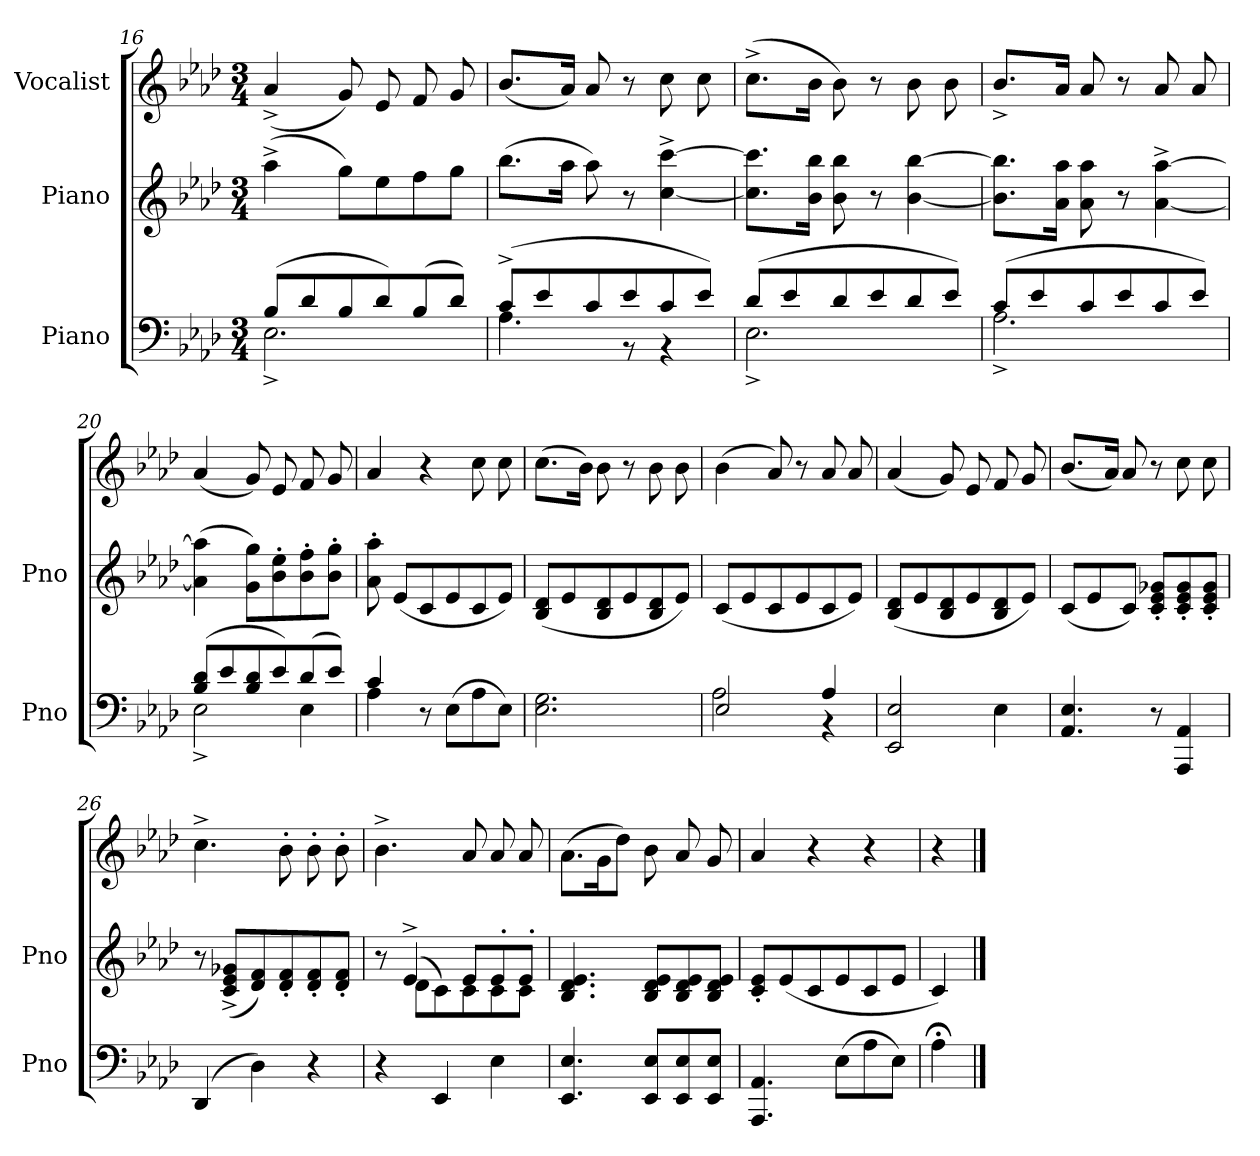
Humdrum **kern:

**kern	**kern	**kern
*part3	*part2	*part1
*staff3	*staff2	*staff1
*I"Piano	*I"Piano	*I"Vocalist
*I'Pno	*I'Pno	*
*clefF4	*clefG2	*clefG2
*k[b-e-a-d-]	*k[b-e-a-d-]	*k[b-e-a-d-]
*A-:	*A-:	*A-:
*M3/4	*M3/4	*M3/4
=16	=16	=16
*^	*	*
(8B-L	2.E-^	(4aa-^	(4a-^
8d-	.	.	.
8B-	.	8ggL)	8g)
8d-)	.	8ee-	8e-
(8B-	.	8ff	8f
8d-J)	.	8ggJ	8g
=17	=17	=17	=17
(8c^L	4.A-	(8.bb-L	(8.b-L
8e-	.	.	.
.	.	16aa-Jk	16a-Jk)
8c	.	8aa-)	8a-
8e-	8r	8r	8r
8c	4r	[4cc^ [4ccc^	8cc
8e-J)	.	.	8cc
=18	=18	=18	=18
(8d-L	2.E-^	8.cc] 8.ccc]L	(8.cc^L
8e-	.	.	.
.	.	16b- 16bb-Jk	16b-Jk
8d-	.	8b- 8bb-	8b-)
8e-	.	8r	8r
8d-	.	[4b- [4bb-	8b-
8e-J)	.	.	8b-
=19	=19	=19	=19
(8cL	2.A-^	8.b-] 8.bb-]L	8.b-^L
8e-	.	.	.
.	.	16a- 16aa-Jk	16a-Jk
8c	.	8a- 8aa-	8a-
8e-	.	8r	8r
8c	.	[4a-^ [4aa-^	8a-
8e-J)	.	.	8a-
=20	=20	=20	=20
(8B- 8d-L	2E-^	(4a-] 4aa-]	(4a-
8e-	.	.	.
8B- 8d-	.	8g 8ggL)	8g)
8e-)	.	8b-' 8ee-'	8e-
(8d-	4E-	8b-' 8ff'	8f
8e-J)	.	8b-' 8gg'J	8g
=21	=21	=21	=21
4c	4A-	8a-' 8aa-'	4a-
.	.	(8e-L	.
8r	2ryy	8c	4r
(8E-L	.	8e-	.
8A-	.	8c	8cc
8E-J)	.	8e-J)	8cc
*v	*v	*	*
=22	=22	=22
2.E- 2.G	(8B- 8d-L	(8.ccL
.	8e-	.
.	.	16b-Jk)
.	8B- 8d-	8b-
.	8e-	8r
.	8B- 8d-	8b-
.	8e-J)	8b-
=23	=23	=23
*^	*	*
2E-	2A-	(8cL	(4b-
.	.	8e-	.
.	.	8c	8a-)
.	.	8e-	8r
4A-	4r	8c	8a-
.	.	8e-J)	8a-
*v	*v	*	*
=24	=24	=24
2EE- 2E-	(8B- 8d-L	(4a-
.	8e-	.
.	8B- 8d-	8g)
.	8e-	8e-
4E-	8B- 8d-	8f
.	8e-J)	8g
=25	=25	=25
4.AA- 4.E-	(8cL	(8.b-L
.	8e-	.
.	.	16a-Jk)
.	8cJ)	8a-
8r	8c' 8e-' 8g-X'L	8r
4AAA- 4AA-	8c' 8e-' 8g-'	8cc
.	8c' 8e-' 8g-'J	8cc
=26	=26	=26
(4DD-	8r	4.cc^
.	(8c^ 8e-^ 8g-X^L	.
4D-)	8d- 8f)	.
.	8d-' 8f'	8b-'
4r	8d-' 8f'	8b-'
.	8d-' 8f'J	8b-'
=27	=27	=27
*	*^	*
4r	8r	8ryy	4.b-^
.	(4e-^	8d-L	.
4EE-	.	8c)	.
.	8e-L	8c	8a-
4E-	8e-'	8c	8a-
.	8e-'J	8cJ	8a-
*	*v	*v	*
=28	=28	=28
4.EE- 4.E-	4.B- 4.d- 4.e-	(8.a-L
.	.	16gK
.	.	8dd-J)
8EE- 8E-L	8B- 8d- 8e-L	8b-
8EE- 8E-	8B- 8d- 8e-	8a-
8EE- 8E-J	8B- 8d- 8e-J	8g
=29	=29	=29
4.AAA- 4.AA-	8c' 8e-'L	4a-
.	(8e-	.
.	8c	4r
(8E-L	8e-	.
8A-	8c	4r
8E-J)	8e-J	.
=30	=30	=30
4A-;<	4c)	4r
==	==	==
*-	*-	*-
